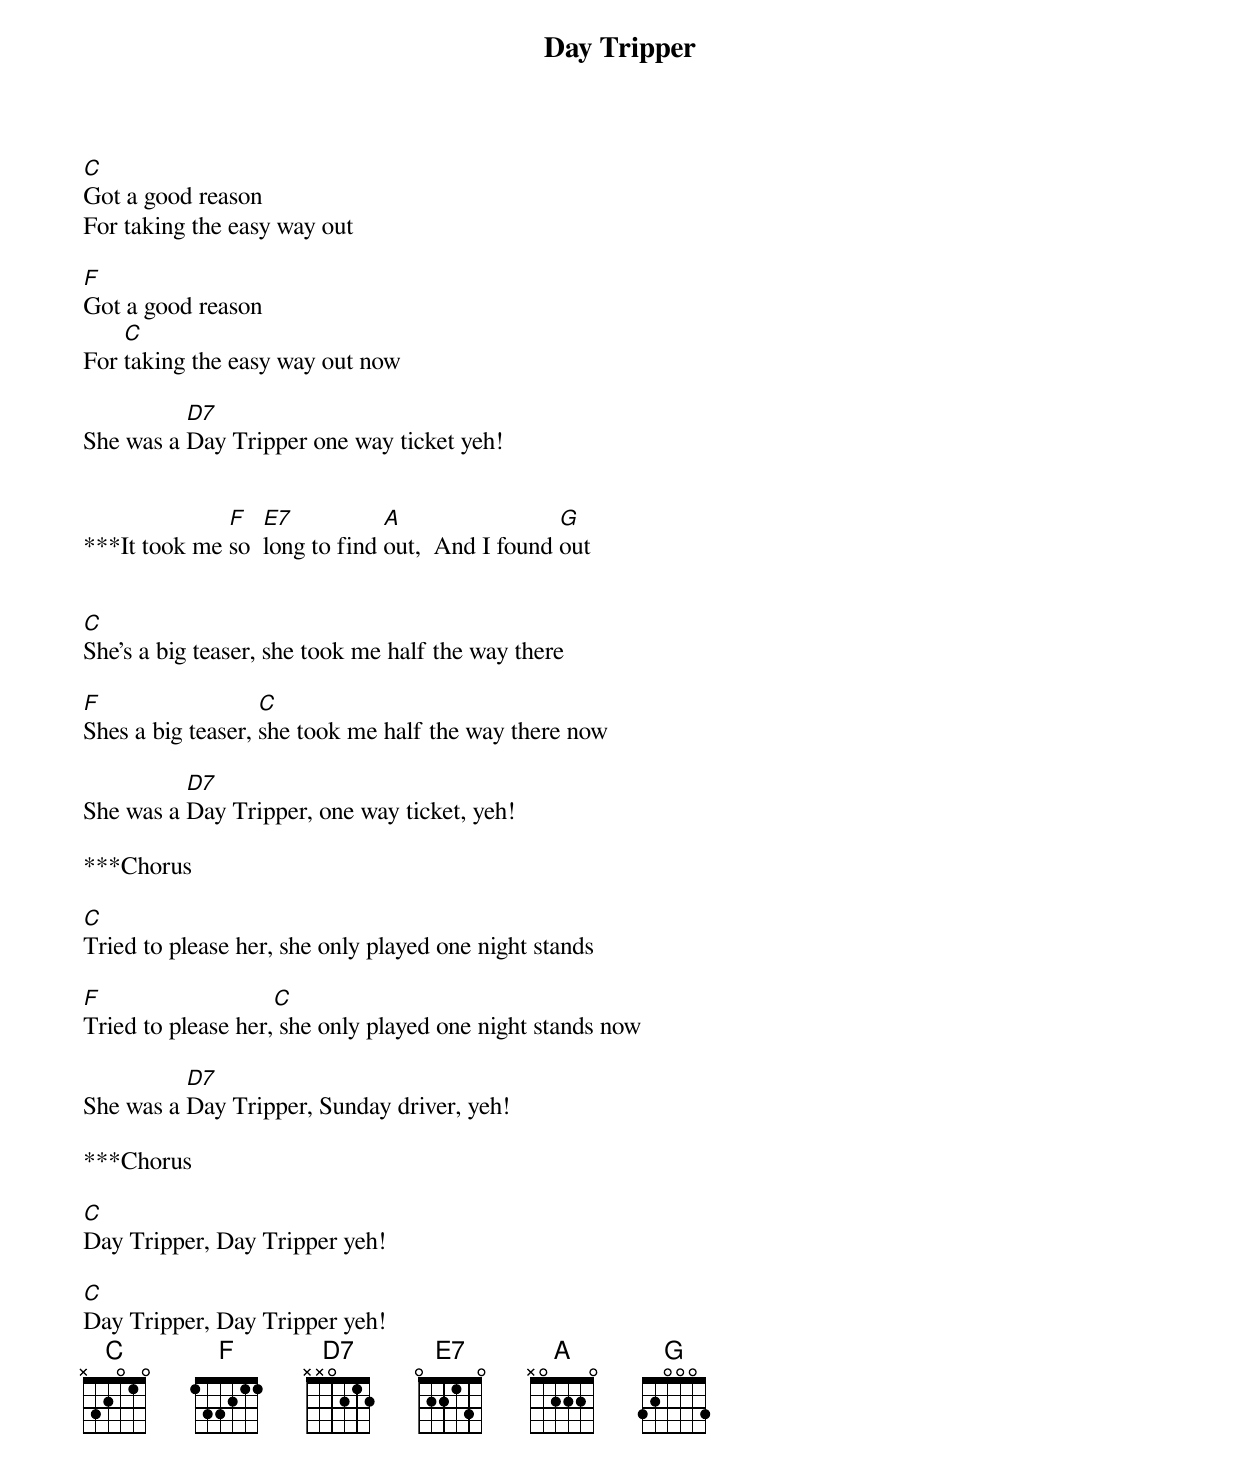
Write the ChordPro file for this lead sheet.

{title:Day Tripper}

[C]Got a good reason
For taking the easy way out

[F]Got a good reason
For [C]taking the easy way out now

She was a [D7]Day Tripper one way ticket yeh!


***It took me [F]so  [E7]long to find [A]out,  And I found [G]out


[C]She's a big teaser, she took me half the way there

[F]Shes a big teaser, [C]she took me half the way there now

She was a [D7]Day Tripper, one way ticket, yeh!

***Chorus

[C]Tried to please her, she only played one night stands

[F]Tried to please her,[C] she only played one night stands now

She was a [D7]Day Tripper, Sunday driver, yeh!

***Chorus

[C]Day Tripper, Day Tripper yeh!

[C]Day Tripper, Day Tripper yeh!
